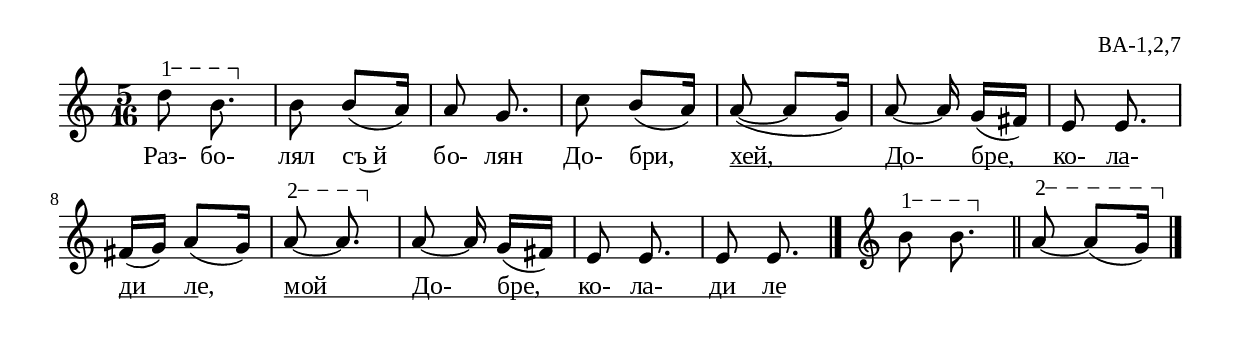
%{
ba_001_2_07
%}

\include "td-preamble.ly"

\score {
\relative c'' {
%\tempo 8 = 152
\time 5/16
\varA
d8\startTextSpan b8.\stopTextSpan\noBeam |
b8 b[( a16]) | a8 g8.\noBeam c8 b[( a16]) | a8~( a[ g16]) |
a8~ a16\noBeam g16[( fis]) | e8 e8.\noBeam | fis16[( g]) a8[( g16]) | 
\varB
a8\startTextSpan~ a8.\stopTextSpan\noBeam |
a8~ a16\noBeam g16[( fis]) | e8 e8.\noBeam | e8 e8.\noBeam
 \bar "|." 
\endmmm
\varA
b'8\startTextSpan b8.\stopTextSpan\noBeam \bar "||"
\varB
a8\startTextSpan~ a8[( g16\stopTextSpan])
 \bar "|."  
}
\addlyrics { Раз- бо- лял съ~й бо- лян До- бри, 
хей, \startTextSpan До- бре, ко- ла- \stopTextSpan 
ди \startTextSpan ле, \stopTextSpan 
мой \startTextSpan До- бре, ко- ла- ди ле \stopTextSpan }
%
\layout {
  indent = #0
  line-width = 190\mm
  ragged-right=##f
\context {
      \Lyrics
      \consists "Text_spanner_engraver"
      \override TextSpanner #'direction = #DOWN
      \override TextSpanner #'style = #'line    
      \override TextSpanner #'outside-staff-priority = ##f
      \override TextSpanner #'padding = #0.2 % sets the distance of the line from the lyrics
      \override TextSpanner #'bound-details =
      #`((left . ((Y . 0)
                  (padding . 0)
                  (attach-dir . ,LEFT)))
         (left-broken . ((end-on-note . #t)))
         (right . ((Y . 0)
                   (padding . 0)
                   (attach-dir . ,RIGHT))))
    }

}
%
\midi { 
	\context {
		\Score tempoWholesPerMinute = #(ly:make-moment 152 8)
		}
	}
}
%
\header{
  opus = "ВА-1,2,7"
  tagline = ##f
}


